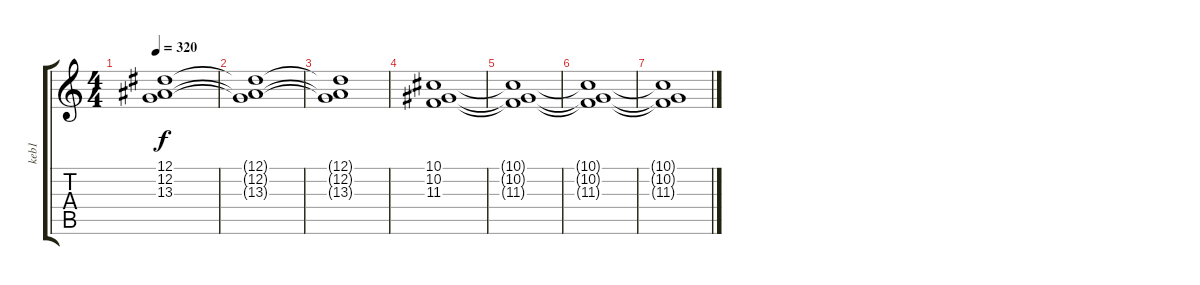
\track ("keb1" "keb1") {instrument stringensemble1}
\staff {score tabs}
\tuning (Eb4 Bb3 Gb3 Db3 Ab2 Eb2) {hide}
\ts (4 4)
\tempo 320
\clef g2
\ks c
(12.1{t} 12.2{t} 13.3{t}).1{dy f} |
(12.1{t} 12.2{t} 13.3{t}).1 |
(12.1{t} 12.2{t} 13.3{t}).1 |
(10.1 10.2 11.3).1 |
(10.1{t} 10.2{t} 11.3{t}).1 |
(10.1{t} 10.2{t} 11.3{t}).1 |
(10.1{t} 10.2{t} 11.3{t}).1
